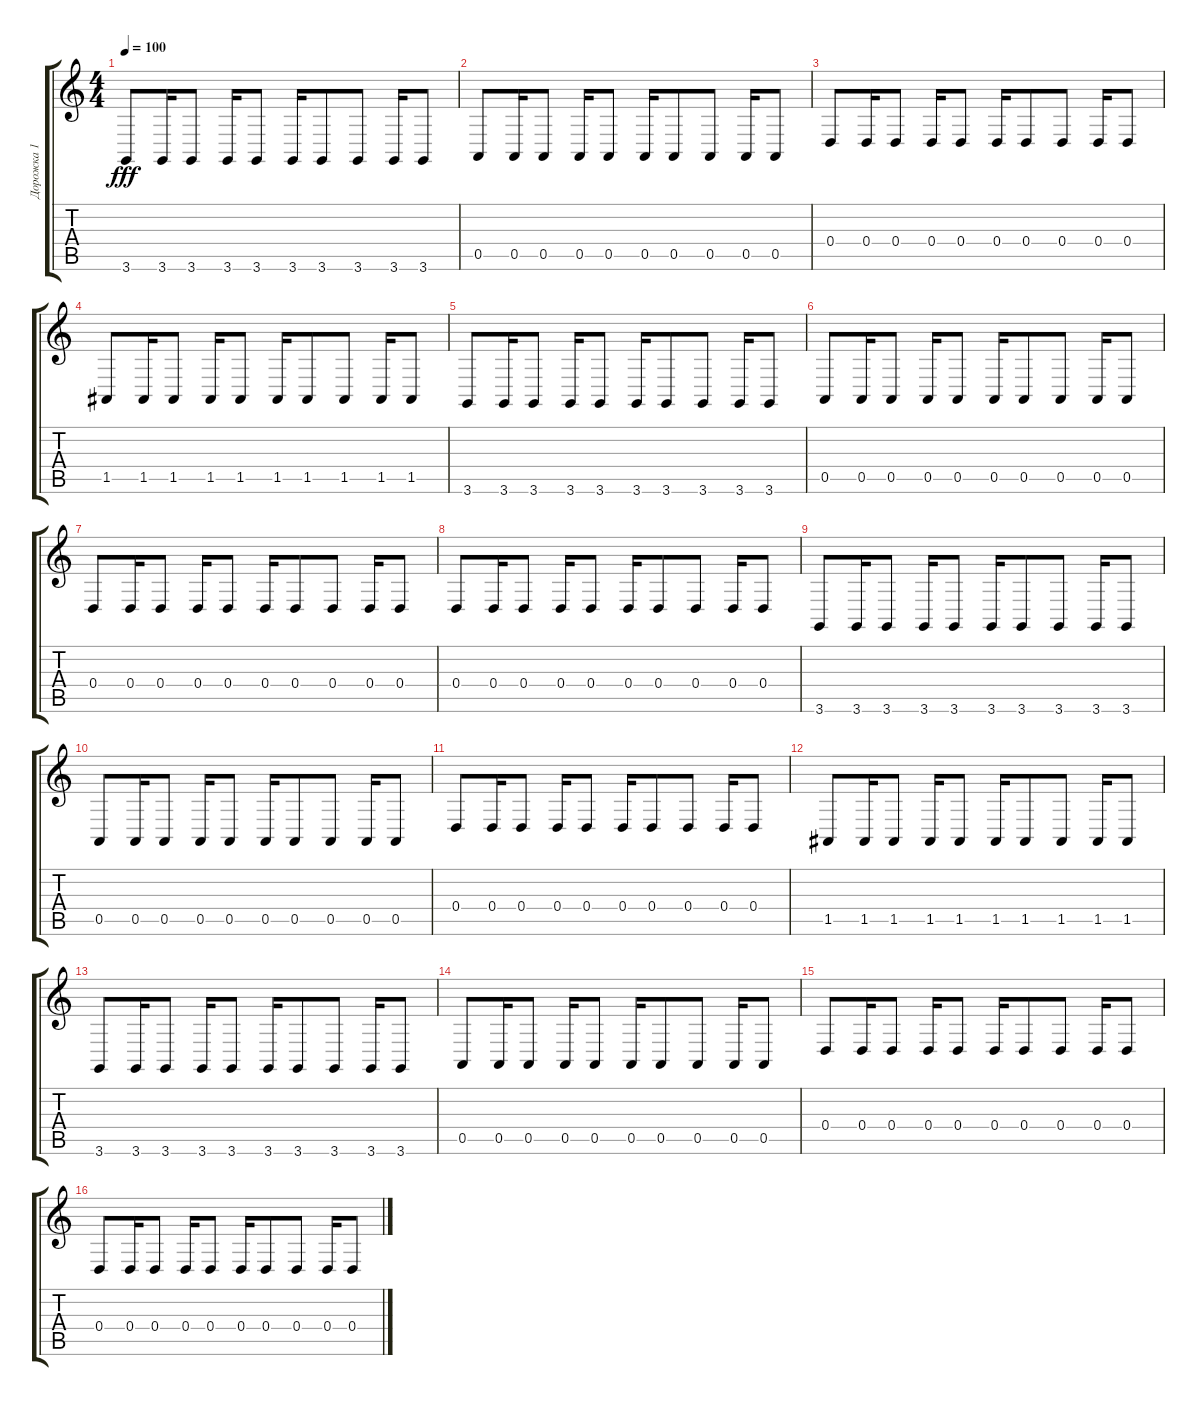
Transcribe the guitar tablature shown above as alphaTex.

\track ("Дорожка 1" "Дорожка 1") {instrument tuba}
\staff {score tabs}
\tuning (E4 B3 G3 D3 A2 E2) {hide}
\ts (4 4)
\tempo 100
\clef g2
\ks c
3.6.8{dy fff} 3.6.16 3.6.8 3.6.16 3.6.8 3.6.16 3.6.8 3.6.8 3.6.16 3.6.8 |
0.5.8 0.5.16 0.5.8 0.5.16 0.5.8 0.5.16 0.5.8 0.5.8 0.5.16 0.5.8 |
0.4.8 0.4.16 0.4.8 0.4.16 0.4.8 0.4.16 0.4.8 0.4.8 0.4.16 0.4.8 |
1.5.8 1.5.16 1.5.8 1.5.16 1.5.8 1.5.16 1.5.8 1.5.8 1.5.16 1.5.8 |
3.6.8 3.6.16 3.6.8 3.6.16 3.6.8 3.6.16 3.6.8 3.6.8 3.6.16 3.6.8 |
0.5.8 0.5.16 0.5.8 0.5.16 0.5.8 0.5.16 0.5.8 0.5.8 0.5.16 0.5.8 |
0.4.8 0.4.16 0.4.8 0.4.16 0.4.8 0.4.16 0.4.8 0.4.8 0.4.16 0.4.8 |
0.4.8 0.4.16 0.4.8 0.4.16 0.4.8 0.4.16 0.4.8 0.4.8 0.4.16 0.4.8 |
3.6.8 3.6.16 3.6.8 3.6.16 3.6.8 3.6.16 3.6.8 3.6.8 3.6.16 3.6.8 |
0.5.8 0.5.16 0.5.8 0.5.16 0.5.8 0.5.16 0.5.8 0.5.8 0.5.16 0.5.8 |
0.4.8 0.4.16 0.4.8 0.4.16 0.4.8 0.4.16 0.4.8 0.4.8 0.4.16 0.4.8 |
1.5.8 1.5.16 1.5.8 1.5.16 1.5.8 1.5.16 1.5.8 1.5.8 1.5.16 1.5.8 |
3.6.8 3.6.16 3.6.8 3.6.16 3.6.8 3.6.16 3.6.8 3.6.8 3.6.16 3.6.8 |
0.5.8 0.5.16 0.5.8 0.5.16 0.5.8 0.5.16 0.5.8 0.5.8 0.5.16 0.5.8 |
0.4.8 0.4.16 0.4.8 0.4.16 0.4.8 0.4.16 0.4.8 0.4.8 0.4.16 0.4.8 |
0.4.8 0.4.16 0.4.8 0.4.16 0.4.8 0.4.16 0.4.8 0.4.8 0.4.16 0.4.8
